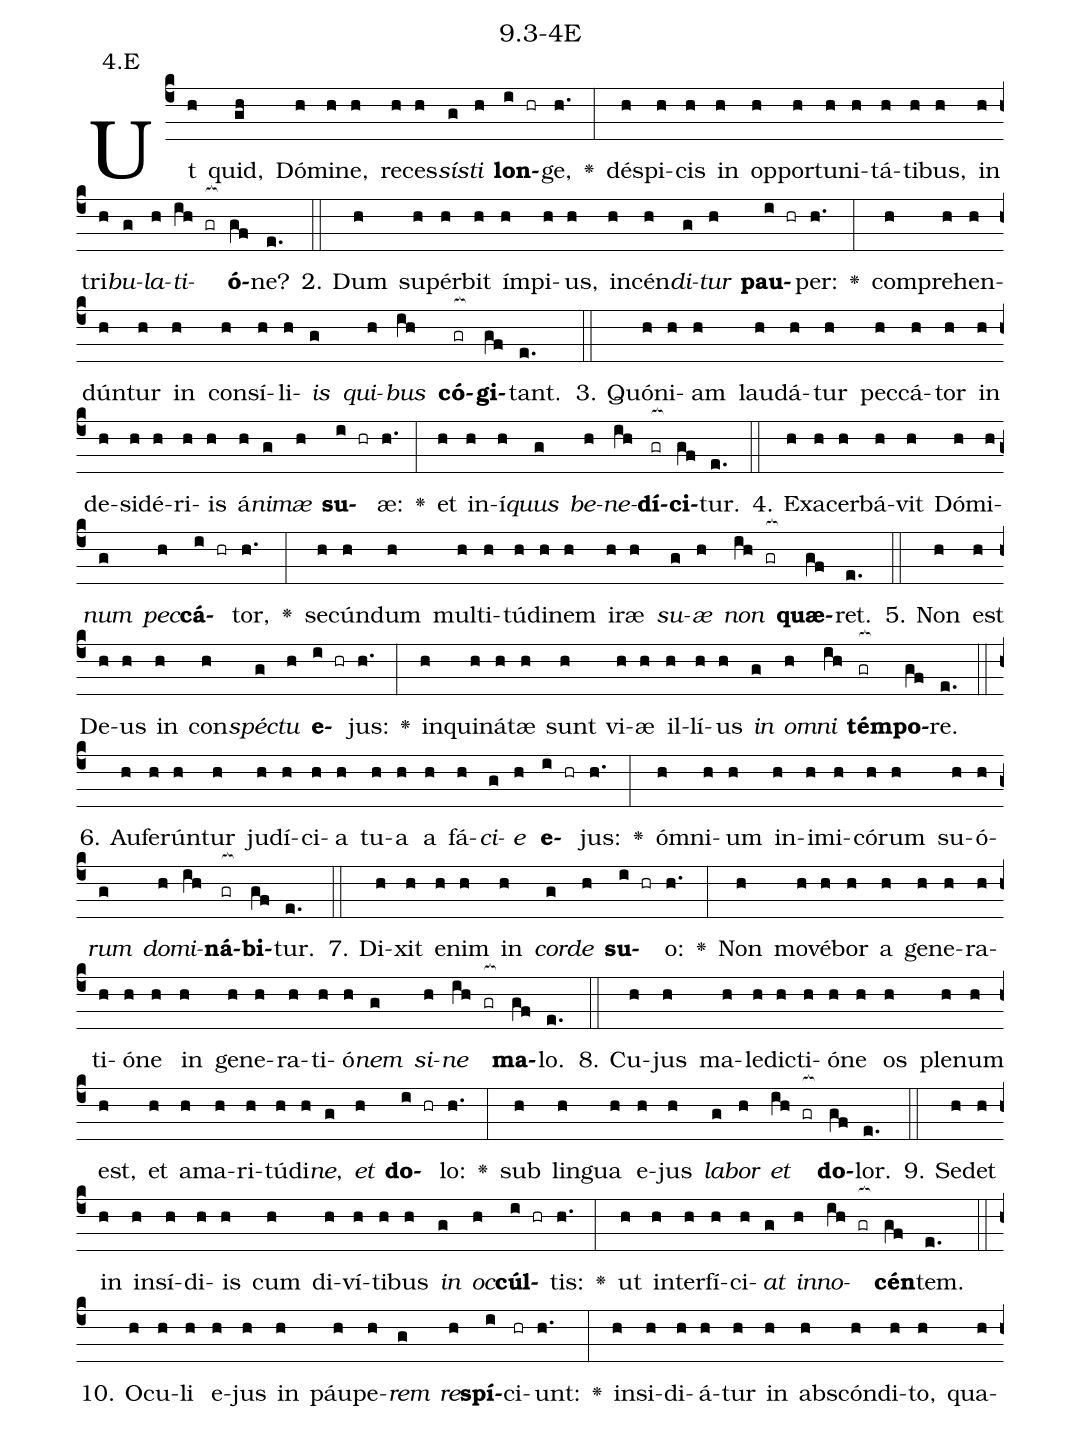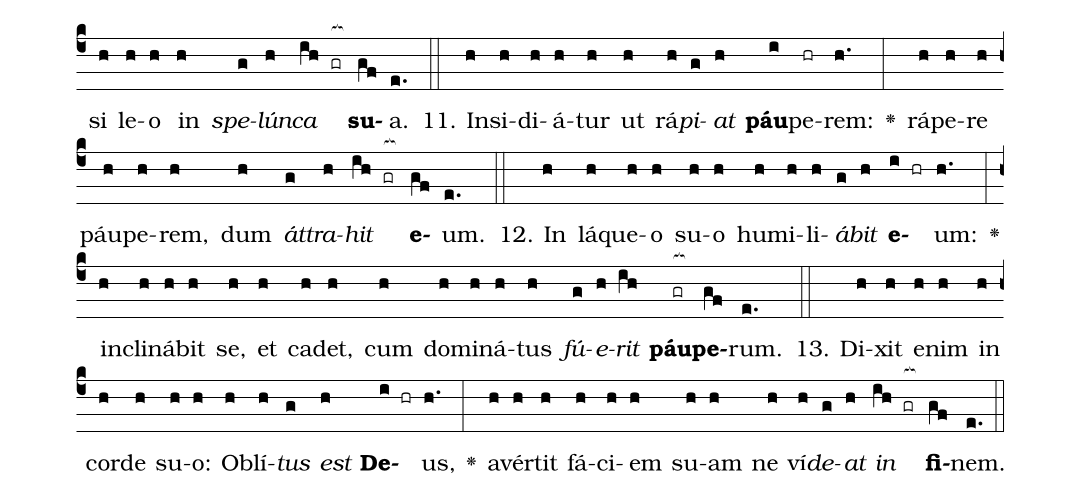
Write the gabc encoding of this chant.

name: 9.3-4E;
annotation: 4.E;
%%
(c4)Ut(h) quid,(gh) Dó(h)mi(h)ne,(h) re(h)ces(h)<i>sís</i>(g)<i>ti</i>(h) <b>lon</b>(i hr)ge,(h.) <v>\greheightstar</v>(:) dé(h)spi(h)cis(h) in(h) op(h)por(h)tu(h)ni(h)tá(h)ti(h)bus,(h) in(h) tri(h)<i>bu</i>(g)<i>la</i>(h)<i>ti</i>(ih gr[ocb:1{])<b>ó</b>(gf[ocb:0}])ne?(e.) (::)
2. Dum(h) su(h)pér(h)bit(h) ím(h)pi(h)us,(h) in(h)cén(h)<i>di</i>(g)<i>tur</i>(h) <b>pau</b>(i hr)per:(h.) <v>\greheightstar</v>(:) com(h)pre(h)hen(h)dún(h)tur(h) in(h) con(h)sí(h)li(h)<i>is</i>(g) <i>qui</i>(h)<i>bus</i>(ih) <b>có</b>(gr[ocb:1{])<b>gi</b>(gf[ocb:0}])tant.(e.) (::)
3. Quón(h)i(h)am(h) lau(h)dá(h)tur(h) pec(h)cá(h)tor(h) in(h) de(h)si(h)dé(h)ri(h)is(h) á(h)<i>ni</i>(g)<i>mæ</i>(h) <b>su</b>(i hr)æ:(h.) <v>\greheightstar</v>(:) et(h) in(h)í(h)<i>quus</i>(g) <i>be</i>(h)<i>ne</i>(ih)<b>dí</b>(gr[ocb:1{])<b>ci</b>(gf[ocb:0}])tur.(e.) (::)
4. Ex(h)a(h)cer(h)bá(h)vit(h) Dó(h)mi(h)<i>num</i>(g) <i>pec</i>(h)<b>cá</b>(i hr)tor,(h.) <v>\greheightstar</v>(:) se(h)cún(h)dum(h) mul(h)ti(h)tú(h)di(h)nem(h) i(h)ræ(h) <i>su</i>(g)<i>æ</i>(h) <i>non</i>(ih gr[ocb:1{]) <b>quæ</b>(gf[ocb:0}])ret.(e.) (::)
5. Non(h) est(h) De(h)us(h) in(h) con(h)<i>spéc</i>(g)<i>tu</i>(h) <b>e</b>(i hr)jus:(h.) <v>\greheightstar</v>(:) in(h)qui(h)ná(h)tæ(h) sunt(h) vi(h)æ(h) il(h)lí(h)us(h) <i>in</i>(g) <i>om</i>(h)<i>ni</i>(ih) <b>tém</b>(gr[ocb:1{])<b>po</b>(gf[ocb:0}])re.(e.) (::)
6. Au(h)fe(h)rún(h)tur(h) ju(h)dí(h)ci(h)a(h) tu(h)a(h) a(h) fá(h)<i>ci</i>(g)<i>e</i>(h) <b>e</b>(i hr)jus:(h.) <v>\greheightstar</v>(:) óm(h)ni(h)um(h) in(h)i(h)mi(h)có(h)rum(h) su(h)ó(h)<i>rum</i>(g) <i>do</i>(h)<i>mi</i>(ih)<b>ná</b>(gr[ocb:1{])<b>bi</b>(gf[ocb:0}])tur.(e.) (::)
7. Di(h)xit(h) e(h)nim(h) in(h) <i>cor</i>(g)<i>de</i>(h) <b>su</b>(i hr)o:(h.) <v>\greheightstar</v>(:) Non(h) mo(h)vé(h)bor(h) a(h) ge(h)ne(h)ra(h)ti(h)ó(h)ne(h) in(h) ge(h)ne(h)ra(h)ti(h)ó(h)<i>nem</i>(g) <i>si</i>(h)<i>ne</i>(ih gr[ocb:1{]) <b>ma</b>(gf[ocb:0}])lo.(e.) (::)
8. Cu(h)jus(h) ma(h)le(h)dic(h)ti(h)ó(h)ne(h) os(h) ple(h)num(h) est,(h) et(h) a(h)ma(h)ri(h)tú(h)di(h)<i>ne</i>,(g) <i>et</i>(h) <b>do</b>(i hr)lo:(h.) <v>\greheightstar</v>(:) sub(h) lin(h)gua(h) e(h)jus(h) <i>la</i>(g)<i>bor</i>(h) <i>et</i>(ih gr[ocb:1{]) <b>do</b>(gf[ocb:0}])lor.(e.) (::)
9. Se(h)det(h) in(h) in(h)sí(h)di(h)is(h) cum(h) di(h)ví(h)ti(h)bus(h) <i>in</i>(g) <i>oc</i>(h)<b>cúl</b>(i hr)tis:(h.) <v>\greheightstar</v>(:) ut(h) in(h)ter(h)fí(h)ci(h)<i>at</i>(g) <i>in</i>(h)<i>no</i>(ih gr[ocb:1{])<b>cén</b>(gf[ocb:0}])tem.(e.) (::)
10. O(h)cu(h)li(h) e(h)jus(h) in(h) páu(h)pe(h)<i>rem</i>(g) <i>re</i>(h)<b>spí</b>(i)ci(hr)unt:(h.) <v>\greheightstar</v>(:) in(h)si(h)di(h)á(h)tur(h) in(h) abs(h)cón(h)di(h)to,(h) qua(h)si(h) le(h)o(h) in(h) <i>spe</i>(g)<i>lún</i>(h)<i>ca</i>(ih gr[ocb:1{]) <b>su</b>(gf[ocb:0}])a.(e.) (::)
11. In(h)si(h)di(h)á(h)tur(h) ut(h) rá(h)<i>pi</i>(g)<i>at</i>(h) <b>páu</b>(i)pe(hr)rem:(h.) <v>\greheightstar</v>(:) rá(h)pe(h)re(h) páu(h)pe(h)rem,(h) dum(h) <i>át</i>(g)<i>tra</i>(h)<i>hit</i>(ih gr[ocb:1{]) <b>e</b>(gf[ocb:0}])um.(e.) (::)
12. In(h) lá(h)que(h)o(h) su(h)o(h) hu(h)mi(h)li(h)<i>á</i>(g)<i>bit</i>(h) <b>e</b>(i hr)um:(h.) <v>\greheightstar</v>(:) in(h)cli(h)ná(h)bit(h) se,(h) et(h) ca(h)det,(h) cum(h) do(h)mi(h)ná(h)tus(h) <i>fú</i>(g)<i>e</i>(h)<i>rit</i>(ih) <b>páu</b>(gr[ocb:1{])<b>pe</b>(gf[ocb:0}])rum.(e.) (::)
13. Di(h)xit(h) e(h)nim(h) in(h) cor(h)de(h) su(h)o:(h) Ob(h)lí(h)<i>tus</i>(g) <i>est</i>(h) <b>De</b>(i hr)us,(h.) <v>\greheightstar</v>(:) a(h)vér(h)tit(h) fá(h)ci(h)em(h) su(h)am(h) ne(h) ví(h)<i>de</i>(g)<i>at</i>(h) <i>in</i>(ih gr[ocb:1{]) <b>fi</b>(gf[ocb:0}])nem.(e.) (::)
